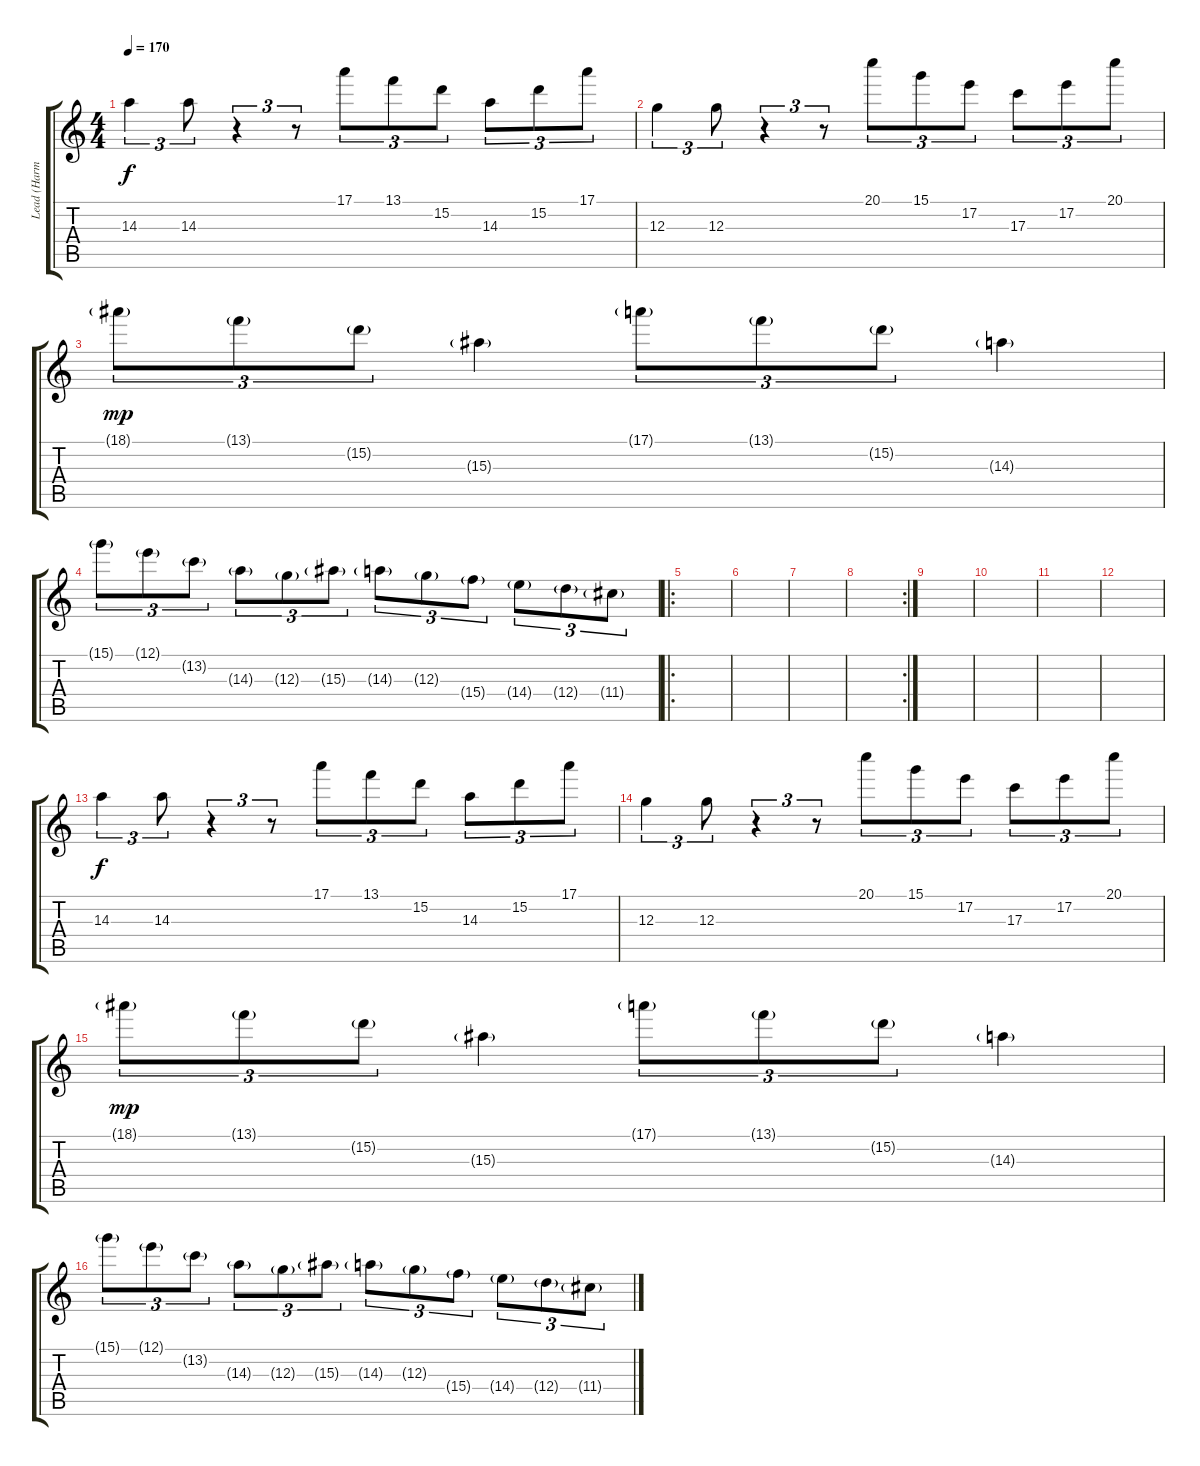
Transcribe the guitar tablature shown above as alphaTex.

\track ("Lead (Harmony)" "Lead (Harm") {instrument overdrivenguitar}
\staff {score tabs}
\tuning (E4 B3 G3 D3 A2 D2) {hide}
\ts (4 4)
\tempo 170
\clef g2
\ks c
14.3.4{tu (3 2) dy f} 14.3.8{tu (3 2)} r.4{tu (3 2)} r.8{tu (3 2)} 17.1.8{tu (3 2)} 13.1.8{tu (3 2)} 15.2.8{tu (3 2)} 14.3.8{tu (3 2)} 15.2.8{tu (3 2)} 17.1.8{tu (3 2)} |
12.3.4{tu (3 2)} 12.3.8{tu (3 2)} r.4{tu (3 2)} r.8{tu (3 2)} 20.1.8{tu (3 2)} 15.1.8{tu (3 2)} 17.2.8{tu (3 2)} 17.3.8{tu (3 2)} 17.2.8{tu (3 2)} 20.1.8{tu (3 2)} |
18.1{g}.8{tu (3 2) dy mp} 13.1{g}.8{tu (3 2)} 15.2{g}.8{tu (3 2)} 15.3{g}.4 17.1{g}.8{tu (3 2)} 13.1{g}.8{tu (3 2)} 15.2{g}.8{tu (3 2)} 14.3{g}.4 |
15.1{g}.8{tu (3 2)} 12.1{g}.8{tu (3 2)} 13.2{g}.8{tu (3 2)} 14.3{g}.8{tu (3 2)} 12.3{g}.8{tu (3 2)} 15.3{g}.8{tu (3 2)} 14.3{g}.8{tu (3 2)} 12.3{g}.8{tu (3 2)} 15.4{g}.8{tu (3 2)} 14.4{g}.8{tu (3 2)} 12.4{g}.8{tu (3 2)} 11.4{g}.8{tu (3 2)} |
\ro
|
|
|
\rc 2
|
|
|
|
|
14.3.4{tu (3 2) dy f} 14.3.8{tu (3 2)} r.4{tu (3 2)} r.8{tu (3 2)} 17.1.8{tu (3 2)} 13.1.8{tu (3 2)} 15.2.8{tu (3 2)} 14.3.8{tu (3 2)} 15.2.8{tu (3 2)} 17.1.8{tu (3 2)} |
12.3.4{tu (3 2)} 12.3.8{tu (3 2)} r.4{tu (3 2)} r.8{tu (3 2)} 20.1.8{tu (3 2)} 15.1.8{tu (3 2)} 17.2.8{tu (3 2)} 17.3.8{tu (3 2)} 17.2.8{tu (3 2)} 20.1.8{tu (3 2)} |
18.1{g}.8{tu (3 2) dy mp} 13.1{g}.8{tu (3 2)} 15.2{g}.8{tu (3 2)} 15.3{g}.4 17.1{g}.8{tu (3 2)} 13.1{g}.8{tu (3 2)} 15.2{g}.8{tu (3 2)} 14.3{g}.4 |
15.1{g}.8{tu (3 2)} 12.1{g}.8{tu (3 2)} 13.2{g}.8{tu (3 2)} 14.3{g}.8{tu (3 2)} 12.3{g}.8{tu (3 2)} 15.3{g}.8{tu (3 2)} 14.3{g}.8{tu (3 2)} 12.3{g}.8{tu (3 2)} 15.4{g}.8{tu (3 2)} 14.4{g}.8{tu (3 2)} 12.4{g}.8{tu (3 2)} 11.4{g}.8{tu (3 2)}
